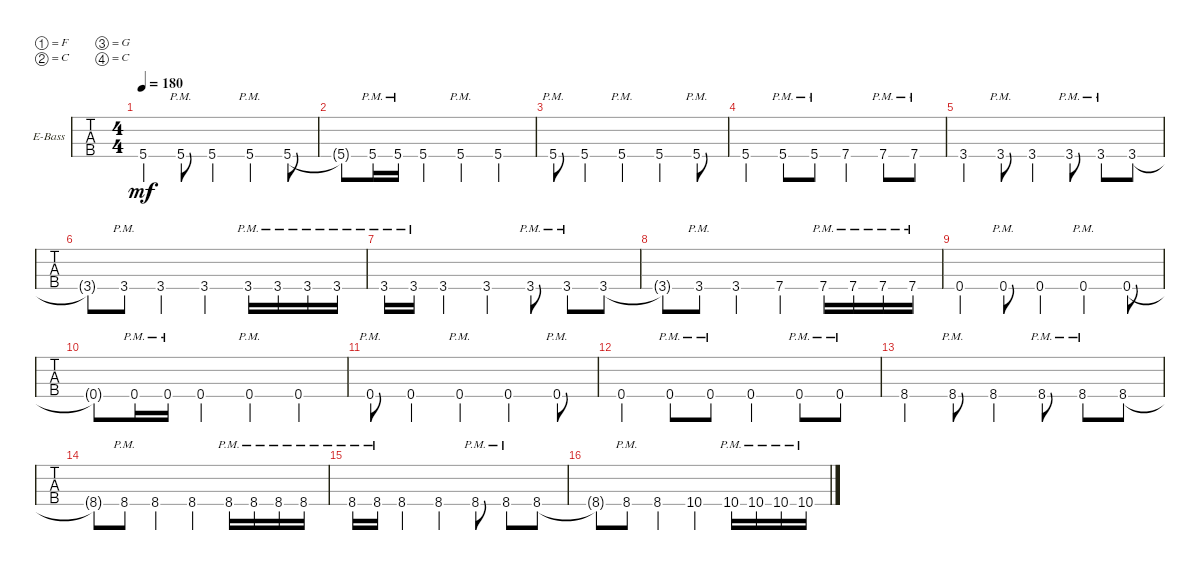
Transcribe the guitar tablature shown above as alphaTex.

\defaultSystemsLayout 4
\bracketExtendMode groupsimilarinstruments
\firstSystemTrackNameOrientation horizontal
\otherSystemsTrackNameOrientation horizontal
\track ("Electric Bass" "E-Bass") {instrument electricbassfinger}
\staff {tabs}
\tuning (F2 C2 G1 C1)
\ts (4 4)
\tempo 180
\clef f4
\ks c
5.4.4{dy mf} 5.4{pm}.8 5.4.4 5.4{pm}.4 5.4.8 |
5.4{t}.8 5.4{pm}.16 5.4{pm}.16 5.4.4 5.4{pm}.4 5.4.4 |
5.4{pm}.8 5.4.4 5.4{pm}.4 5.4.4 5.4{pm}.8 |
5.4.4 5.4{pm}.8 5.4{pm}.8 7.4.4 7.4{pm}.8 7.4{pm}.8 |
3.4.4 3.4{pm}.8 3.4.4 3.4{pm}.8 3.4{pm}.8 3.4.8 |
3.4{t}.8 3.4{pm}.8 3.4.4 3.4.4 3.4{pm}.16 3.4{pm}.16 3.4{pm}.16 3.4{pm}.16 |
3.4{pm}.16 3.4{pm}.16 3.4.4 3.4.4 3.4{pm}.8 3.4{pm}.8 3.4.8 |
3.4{t}.8 3.4{pm}.8 3.4.4 7.4.4 7.4{pm}.16 7.4{pm}.16 7.4{pm}.16 7.4{pm}.16 |
0.4.4 0.4{pm}.8 0.4.4 0.4{pm}.4 0.4.8 |
0.4{t}.8 0.4{pm}.16 0.4{pm}.16 0.4.4 0.4{pm}.4 0.4.4 |
0.4{pm}.8 0.4.4 0.4{pm}.4 0.4.4 0.4{pm}.8 |
0.4.4 0.4{pm}.8 0.4{pm}.8 0.4.4 0.4{pm}.8 0.4{pm}.8 |
8.4.4 8.4{pm}.8 8.4.4 8.4{pm}.8 8.4{pm}.8 8.4.8 |
8.4{t}.8 8.4{pm}.8 8.4.4 8.4.4 8.4{pm}.16 8.4{pm}.16 8.4{pm}.16 8.4{pm}.16 |
8.4{pm}.16 8.4{pm}.16 8.4.4 8.4.4 8.4{pm}.8 8.4{pm}.8 8.4.8 |
8.4{t}.8 8.4{pm}.8 8.4.4 10.4.4 10.4{pm}.16 10.4{pm}.16 10.4{pm}.16 10.4{pm}.16
